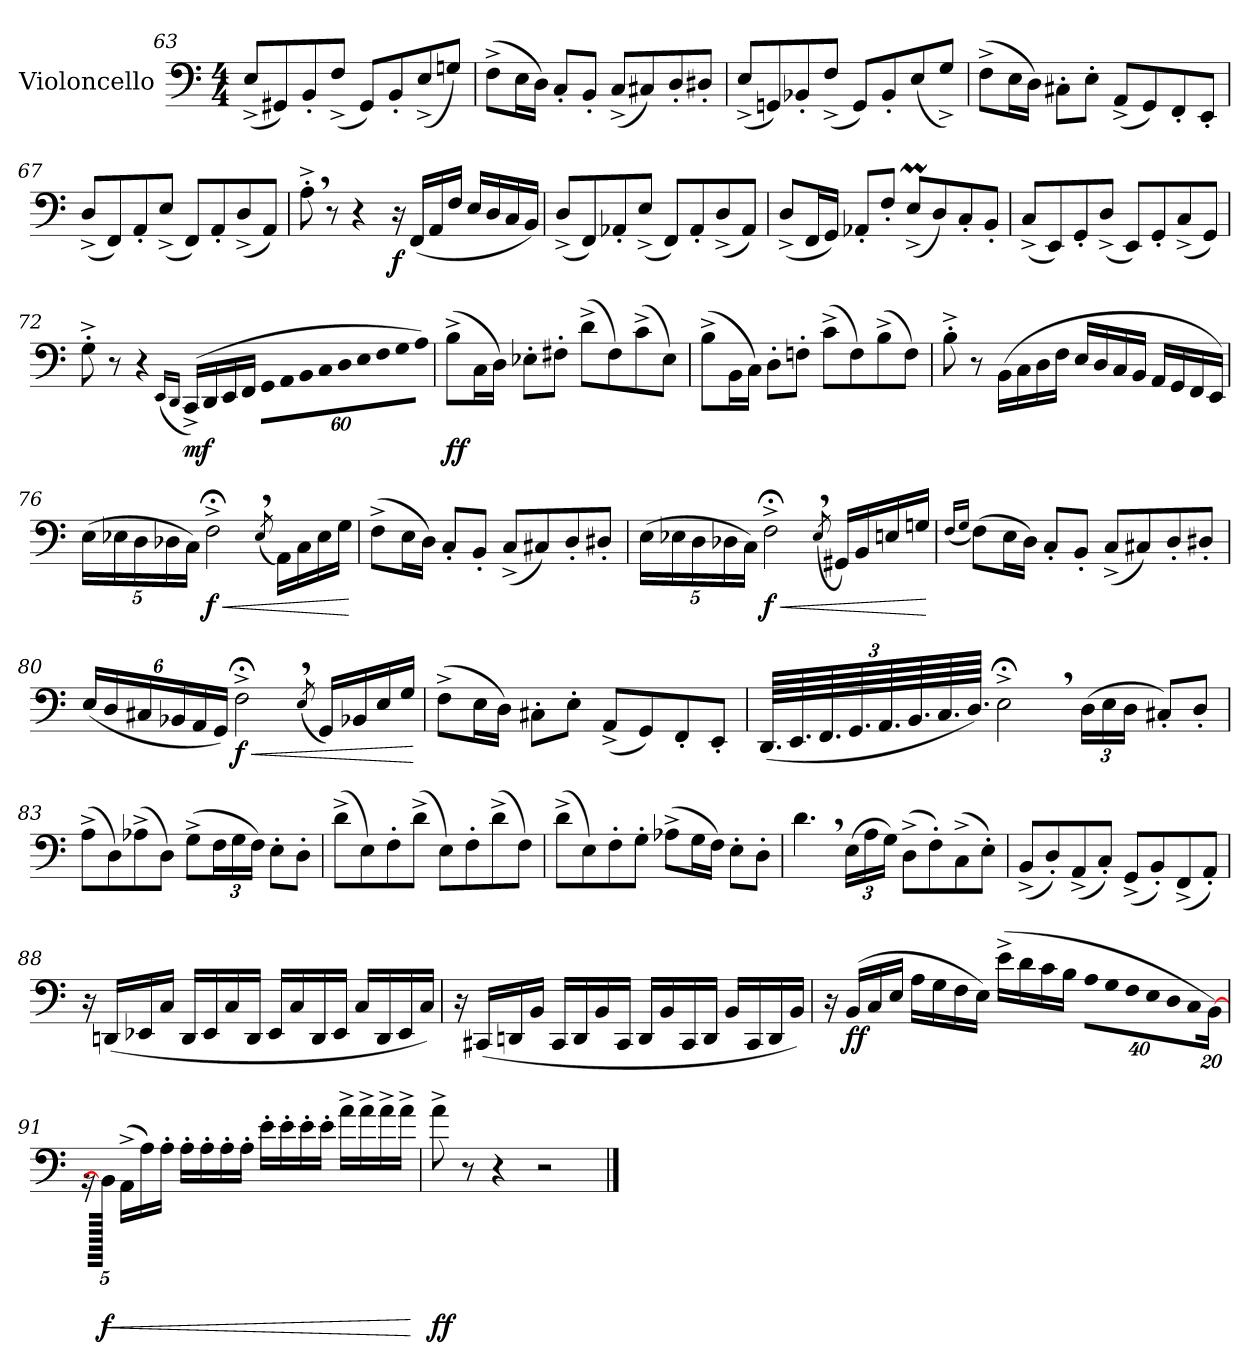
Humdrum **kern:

**kern	**dynam
*part1	*part1
*staff1	*staff1
*I"Violoncello	*
*I'Vc.	*
*clefF4	*
*k[]	*
*M4/4	*
=63	=63
(8E^/L	.
8GG#X/)	.
8BB'/	.
(8F^/J	.
8GG#/L)	.
8BB'/	.
(8E^/	.
8Gn/J)	.
=64	=64
(8F^\L	.
16E\L	.
16D\JJ)	.
8C'/L	.
8BB'/J	.
(8C^/L	.
8C#X/)	.
8D'/	.
8D#X'/J	.
!!LO:LB:g=z
=65	=65
(8E^/L	.
8GGn/)	.
8BB-X'/	.
(8F^/J	.
8GG/L)	.
8BB-'/	.
(8E/	.
8G^/J)	.
=66	=66
(8F^\L	.
16E\L	.
16D\JJ)	.
8C#X'\L	.
8E'\J	.
(8AA^/L	.
8GG/)	.
8FF'/	.
8EE'/J	.
=67	=67
(8D^/L	.
8FF/)	.
8AA'/	.
(8E^/J	.
8FF/L)	.
8AA'/	.
(8D^/	.
8AA/J)	.
=68	=68
8A'^,\	.
8r	.
4r	.
!	!LO:DY:b
16r	f
(16FF/LL	.
16AA/	.
16F/JJ	.
16E/LL	.
16D/	.
16C/	.
16BB/JJ)	.
!!LO:LB:g=z
=69	=69
(8D^/L	.
8FF/)	.
8AA-X'/	.
(8E^/J	.
8FF/L)	.
8AA-'/	.
(8D^/	.
8AA-/J)	.
=70	=70
(8D^/L	.
16FF/L	.
16GG/JJ)	.
8AA-X'/L	.
8F'/J	.
(8Em^/L	.
8D/)	.
8C'/	.
8BB'/J	.
=71	=71
(8C^/L	.
8EE/)	.
8GG'/	.
(8D^/J	.
8EE/L)	.
8GG'/	.
(8C^/	.
8GG/J)	.
=72	=72
8G^'\	.
8r	.
4r	.
(16qEE/LL	.
16qDD/JJ	.
!	!LO:DY:b
(16CC^/LL)	mf
16DD/	.
16EE/	.
16FF/JJ	.
*Xbrackettup	*
!LO:N:vis=32	!
1920%53GG\LLL	.
!LO:N:vis=32	!
1920%53AA\	.
!LO:N:vis=32	!
1920%53BB\	.
!LO:N:vis=32	!
1920%53C\	.
!LO:N:vis=32	!
1920%53D\	.
!LO:N:vis=32	!
1920%53E\	.
!LO:N:vis=32	!
1920%53F\	.
!LO:N:vis=32	!
1920%53G\	.
!LO:N:vis=32	!
1920%53A\JJJ)	.
!!LO:PB:g=z
=73	=73
!	!LO:DY:b
(8B^\L	ff
16C\L	.
16D\JJ)	.
8E-X'\L	.
8F#X'\J	.
(8d^\L	.
8F#\)	.
(8c^\	.
8E-\J)	.
=74	=74
(8B^\L	.
16BB\L	.
16C\JJ)	.
8D'\L	.
8Fn'\J	.
(8c^\L	.
8F\)	.
(8B^\	.
8F\J)	.
=75	=75
8B'^\	.
8r	.
(16BB\LL	.
16C\	.
16D\	.
16F\JJ	.
16E/LL	.
16D/	.
16C/	.
16BB/JJ	.
16AA/LL	.
16GG/	.
16FF/	.
16EE/JJ)	.
!!LO:LB:g=z
=76	=76
(20E\LL	.
20E-X\	.
20D\	.
20D-X\	.
20C\JJ)	.
!	!LO:HP:b
!	!LO:DY:n=1:b
2F;<^,\	< f
(8qE-/	.
16AA\LL)	.
16C\	.
16E-\	.
16G\JJ	.
.	[
=77	=77
(8F^\L	.
16E\L	.
16D\JJ)	.
8C'/L	.
8BB'/J	.
(8C^/L	.
8C#X/)	.
8D'/	.
8D#X'/J	.
=78	=78
(20E\LL	.
20E-X\	.
20D\	.
20D-X\	.
20C\JJ)	.
!	!LO:HP:b
!	!LO:DY:n=1:b
2F;<^,\	< f
(8qE-/	.
16GG#X/LL)	.
16BB/	.
16En/	.
16Gn/JJ	.
.	[
!!LO:LB:g=z
=79	=79
(16qF/LL	.
16qG/JJ	.
(8F\L)	.
16E\L	.
16D\JJ)	.
8C'/L	.
8BB'/J	.
(8C^/L	.
8C#X/)	.
8D'/	.
8D#X'/J	.
=80	=80
(24E/LL	.
24D/	.
24C#X/	.
24BB-X/	.
24AA/	.
24GG/JJ)	.
!	!LO:HP:b
!	!LO:DY:n=1:b
2F;<^,\	< f
(8qE/	.
16GG/LL)	.
16BB-X/	.
16E/	.
16G/JJ	.
.	[
=81	=81
(8F^\L	.
16E\L	.
16D\JJ)	.
8C#X'\L	.
8E'\J	.
(8AA^/L	.
8GG/)	.
8FF'/	.
8EE'/J	.
!!LO:LB:g=z
=82	=82
(96.DD/LLLL	.
96.EE/	.
96.FF/	.
96.GG/	.
96.AA/	.
96.BB/	.
96.C/	.
96.D/JJJJ)	.
2E;<^,\	.
(24D\LL	.
24E\	.
24D\JJ	.
8C#X'/L)	.
8D'/J	.
=83	=83
(8A^\L	.
8D\)	.
(8A-X^\	.
8D\J)	.
(8G^\L	.
24F\L	.
24G\	.
24F\JJ)	.
8E'\L	.
8D'\J	.
=84	=84
(8d^\L	.
8E\)	.
8F'\	.
(8d^\J	.
8E\L)	.
8F'\	.
(8d^\	.
8F\J)	.
=85	=85
(8d^\L	.
8E\)	.
8F'\	.
8G'\J	.
(8A-X^\L	.
16G\L	.
16F\JJ)	.
8E'\L	.
8D'\J	.
!!LO:LB:g=z
=86	=86
4.d,\	.
(24E\LL	.
24A\	.
24G\JJ)	.
(8D^\L	.
8F'\)	.
(8C^\	.
8E'\J)	.
=87	=87
(8BB^/L	.
8D'/)	.
(8AA^/	.
8C'/J)	.
(8GG^/L	.
8BB'/)	.
(8FF^/	.
8AA'/J)	.
=88	=88
16r	.
(16DDn/LL	.
16EE-X/	.
16C/JJ	.
16DD/LL	.
16EE-/	.
16C/	.
16DD/JJ	.
16EE-/LL	.
16C/	.
16DD/	.
16EE-/JJ	.
16C/LL	.
16DD/	.
16EE-/	.
16C/JJ)	.
!!LO:LB:g=z
=89	=89
16r	.
(16CC#X/LL	.
16DDn/	.
16BB/JJ	.
16CC#/LL	.
16DD/	.
16BB/	.
16CC#/JJ	.
16DD/LL	.
16BB/	.
16CC#/	.
16DD/JJ	.
16BB/LL	.
16CC#/	.
16DD/	.
16BB/JJ)	.
=90	=90
16r	.
!	!LO:DY:b
(16BB/LL	ff
16C/	.
16E/JJ	.
16A\LL	.
16G\	.
16F\	.
16E\JJ)	.
(16e^\LL	.
16d\	.
16c\	.
16B\JJ	.
!LO:N:vis=16	!
640%23A\LL	.
!LO:N:vis=16	!
640%23G\	.
!LO:N:vis=16	!
640%23F\	.
!LO:N:vis=16	!
640%23E\	.
!LO:N:vis=16	!
640%23D\	.
!LO:N:vis=16	!
640%23C\	.
[320%11BB\JJ)	.
!!LO:LB:g=z
=91	=91
16r	.
!	!LO:DY:b
640BB\JJ]	f
!	!LO:HP:b
(16AA^\LL	<
16A\)	.
16A'\JJ	.
16A'\LL	.
16A'\	.
16A'\	.
16A'\JJ	.
16e'\LL	.
16e'\	.
16e'\	.
16e'\JJ	.
16a^\LL	.
16a^\	.
16a^\	.
16a^\JJ	.
.	[
=92	=92
!	!LO:DY:b
8a^\	ff
8r	.
4r	.
2r	.
==	==
*-	*-
